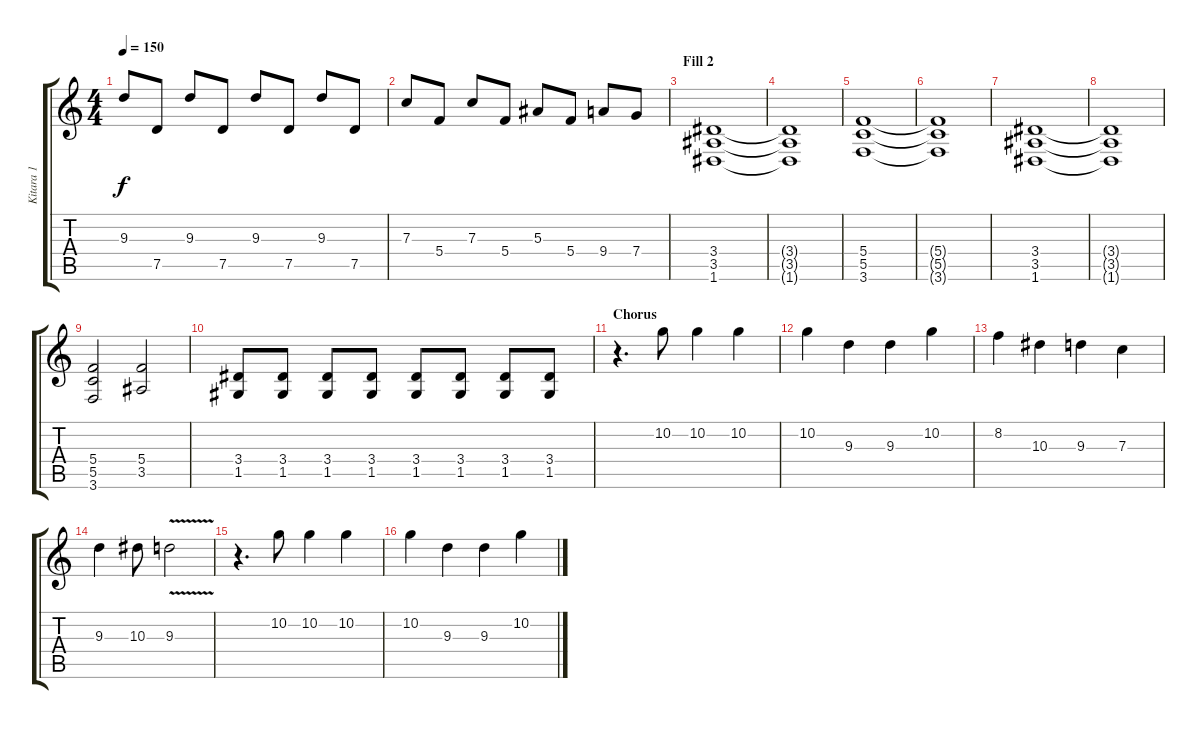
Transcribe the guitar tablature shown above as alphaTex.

\track ("Kitara 1" "Kitara 1") {instrument overdrivenguitar}
\staff {score tabs}
\tuning (D4 A3 F3 C3 G2 D2) {hide}
\ts (4 4)
\tempo 150
\clef g2
\ks c
9.3.8{dy f} 7.5.8 9.3.8 7.5.8 9.3.8 7.5.8 9.3.8 7.5.8 |
7.3.8 5.4.8 7.3.8 5.4.8 5.3.8 5.4.8 9.4.8 7.4.8 |
\section ("" "Fill 2")
(3.4 3.5 1.6).1 |
(3.4{t} 3.5{t} 1.6{t}).1 |
(5.4 5.5 3.6).1 |
(5.4{t} 5.5{t} 3.6{t}).1 |
(3.4 3.5 1.6).1 |
(3.4{t} 3.5{t} 1.6{t}).1 |
(5.4 5.5 3.6).2 (5.4 3.5).2 |
(3.4 1.5).8 (3.4 1.5).8 (3.4 1.5).8 (3.4 1.5).8 (3.4 1.5).8 (3.4 1.5).8 (3.4 1.5).8 (3.4 1.5).8 |
\section ("" "Chorus")
r.4{d} 10.2.8 10.2.4 10.2.4 |
10.2.4 9.3.4 9.3.4 10.2.4 |
8.2.4 10.3.4 9.3.4 7.3.4 |
9.3.4 10.3.8 9.3{v}.2 |
r.4{d} 10.2.8 10.2.4 10.2.4 |
10.2.4 9.3.4 9.3.4 10.2.4
